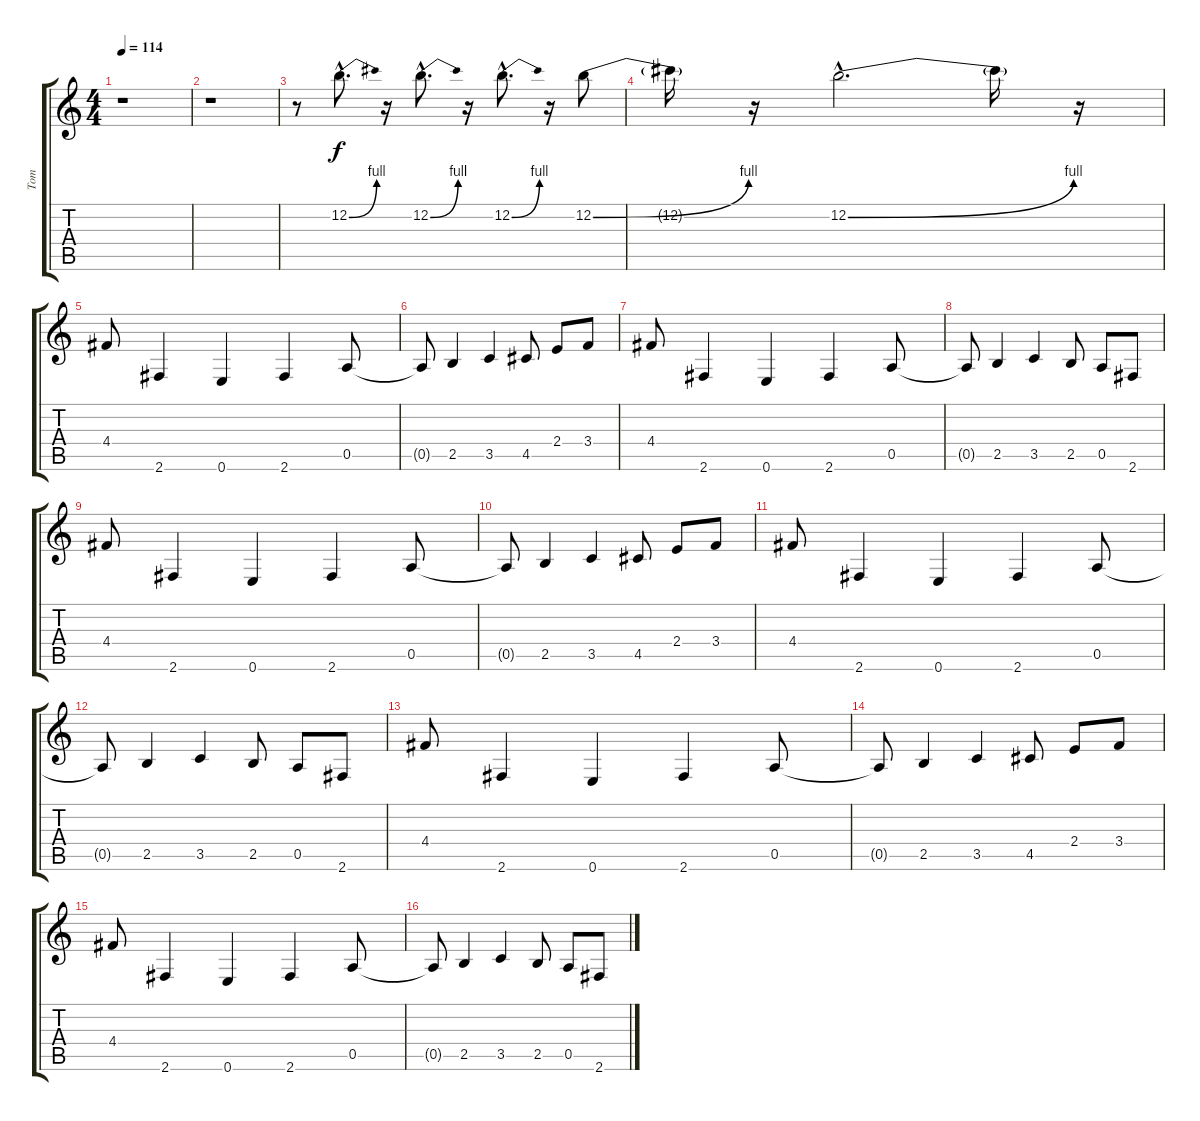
\track ("Tom" "Tom") {instrument overdrivenguitar}
\staff {score tabs}
\tuning (E4 B3 G3 D3 A2 E2) {hide}
\ts (4 4)
\tempo 114
\clef g2
\ks c
r.1{dy f} |
r.1 |
r.8 12.2{be (bend 0 0 60 4) hac}.8{d} r.16 12.2{be (bend 0 0 60 4) hac}.8{d} r.16 12.2{be (bend 0 0 60 4) hac}.8{d} r.16 12.2{be (bend 0 0 60 4)}.8 |
12.2{t}.16 r.16 12.2{be (bend 0 0 60 4) hac}.2{d} 12.2{t}.16 r.16 |
4.4.8 2.6.4 0.6.4 2.6.4 0.5.8 |
0.5{t}.8 2.5.4 3.5.4 4.5.8 2.4.8 3.4.8 |
4.4.8 2.6.4 0.6.4 2.6.4 0.5.8 |
0.5{t}.8 2.5.4 3.5.4 2.5.8 0.5.8 2.6.8 |
4.4.8 2.6.4 0.6.4 2.6.4 0.5.8 |
0.5{t}.8 2.5.4 3.5.4 4.5.8 2.4.8 3.4.8 |
4.4.8 2.6.4 0.6.4 2.6.4 0.5.8 |
0.5{t}.8 2.5.4 3.5.4 2.5.8 0.5.8 2.6.8 |
4.4.8 2.6.4 0.6.4 2.6.4 0.5.8 |
0.5{t}.8 2.5.4 3.5.4 4.5.8 2.4.8 3.4.8 |
4.4.8 2.6.4 0.6.4 2.6.4 0.5.8 |
0.5{t}.8 2.5.4 3.5.4 2.5.8 0.5.8 2.6.8
